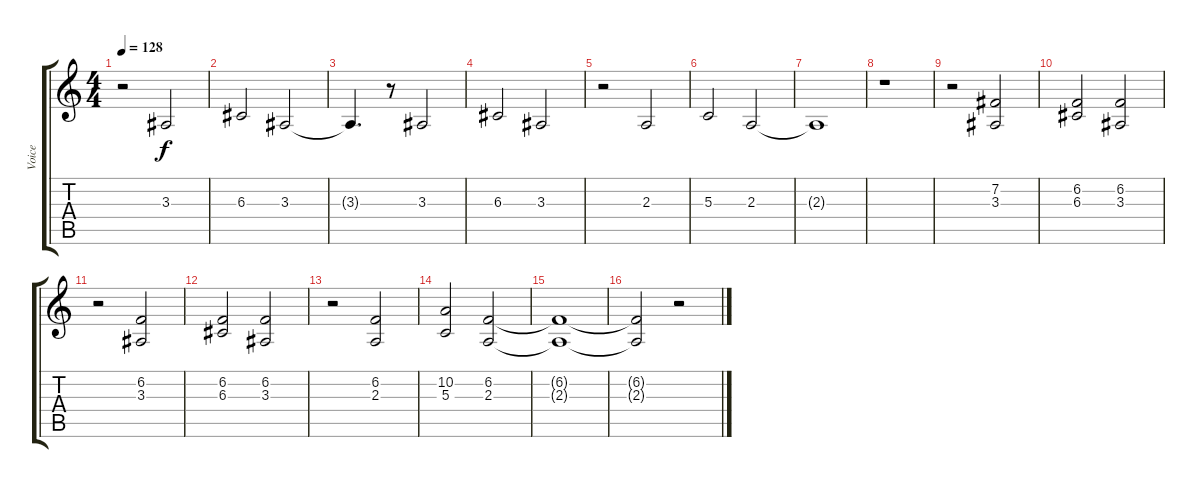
\track ("Voice" "Voice") {instrument altosax}
\staff {score tabs}
\tuning (E4 B3 G3 D3 A2 E2) {hide}
\ts (4 4)
\tempo 128
\clef g2
\ks c
r.2{dy f} 3.3.2 |
6.3.2 3.3.2 |
3.3{t}.4{d} r.8 3.3.2 |
6.3.2 3.3.2 |
r.2 2.3.2 |
5.3.2 2.3.2 |
2.3{t}.1 |
r.1 |
r.2 (7.2 3.3).2 |
(6.2 6.3).2 (6.2 3.3).2 |
r.2 (6.2 3.3).2 |
(6.2 6.3).2 (6.2 3.3).2 |
r.2 (6.2 2.3).2 |
(10.2 5.3).2 (6.2 2.3).2 |
(6.2{t} 2.3{t}).1 |
(6.2{t} 2.3{t}).2 r.2
